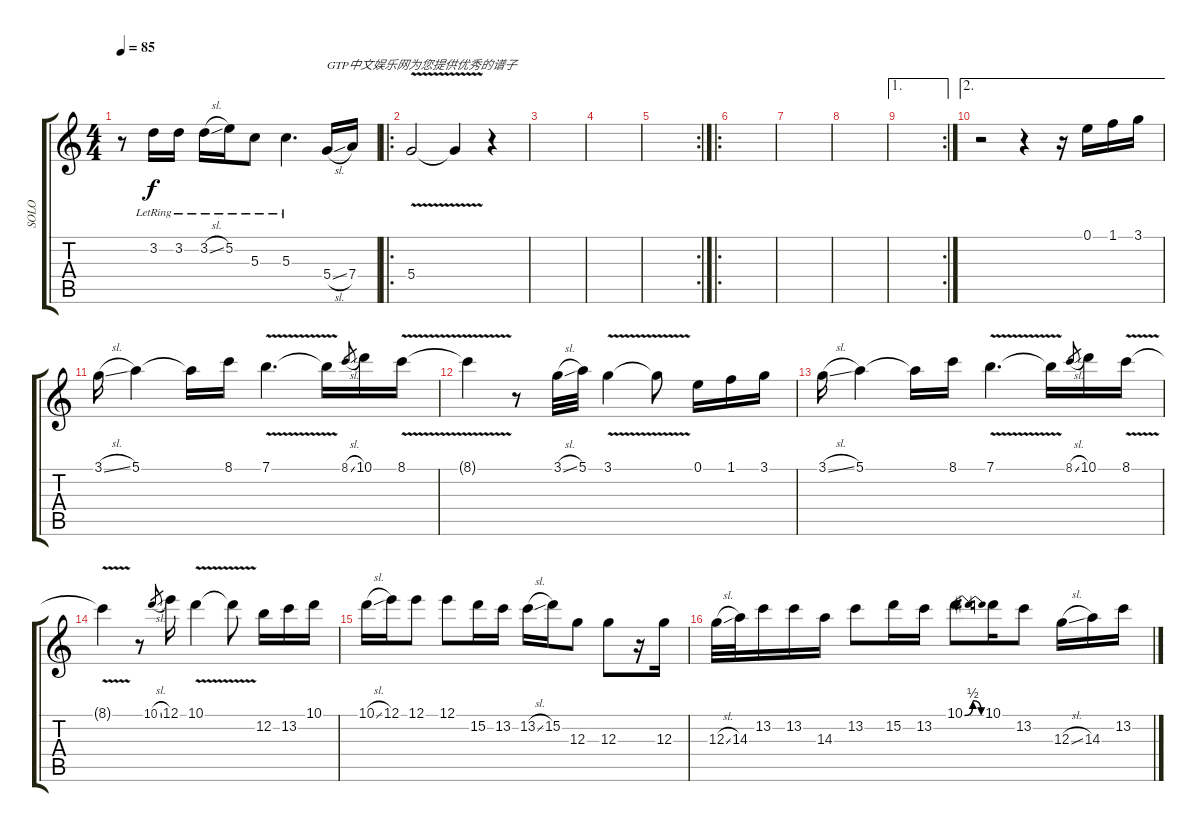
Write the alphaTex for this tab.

\track ("SOLO" "SOLO") {instrument acousticguitarnylon}
\staff {score tabs}
\tuning (E4 B3 G3 D3 A2 E2) {hide}
\ts (4 4)
\tempo 85
\clef g2
\ks c
r.8{dy f} 3.2{lr}.16 3.2{lr}.16 3.2{sl lr}.16 5.2{lr}.16 5.3{lr}.8 5.3{lr}.4{d} 5.4{sl}.16{txt "GTP中文娱乐网为您提供优秀的谱子"} 7.4.16 |
\ro
5.4{v}.2 5.4{t}.4 r.4 |
|
|
\rc 2
|
\ro
|
|
|
\ae 1
\rc 2
|
\ae 2
r.2 r.4 r.16 0.1.16 1.1.16 3.1.16 |
3.1{sl}.16{volume 15} 5.1.4 5.1{t}.16 8.1.16 7.1{v}.4{d} 7.1{t}.16 8.1{sl}.8{gr} 10.1.16 8.1{v}.16 |
8.1{t}.4 r.8 3.1{sl}.32 5.1.32 3.1{v}.4 3.1{t}.8 0.1.16 1.1.16 3.1.16 |
3.1{sl}.16 5.1.4 5.1{t}.16 8.1.16 7.1{v}.4{d} 7.1{t}.16 8.1{sl}.8{gr} 10.1.16 8.1{v}.16 |
8.1{t}.4 r.8 10.1{sl}.8{gr} 12.1.16 10.1{v}.4 10.1{t}.8 12.2.16 13.2.16 10.1.16 |
10.1{sl}.16 12.1.16 12.1.8 12.1.8 15.2.16 13.2.16 13.2{sl}.16 15.2.16 12.3.8 12.3.8 r.16 12.3.16 |
12.3{sl}.32 14.3.32 13.2.16 13.2.16 14.3.16 13.2.8 15.2.16 13.2.16 10.1{be (bendrelease 0 0 15 2 45 2 60 0)}.8 10.1.16 13.2.8 12.3{sl}.16 14.3.16 13.2.16
